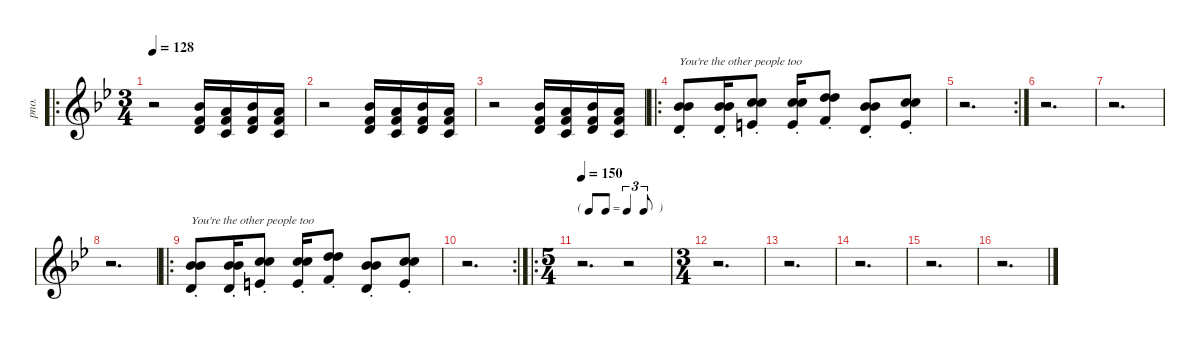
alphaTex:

\defaultSystemsLayout 4
\hideDynamics
\bracketExtendMode nobrackets
\otherSystemsTrackNameOrientation horizontal
\track ("Piano" "pno.") {defaultSystemsLayout 4 instrument acousticgrandpiano}
\staff {score}
\tuning (E4 B3 G3 D3 A2 E2)
\ro
\ts (3 4)
\beaming (8 2 2 2)
\tempo 128
\clef g2
\ks gminor
r.2{dy ff instrument acousticgrandpiano beam Down} (11.2{acc b} 10.3{acc forcenatural} 12.4{acc forcenatural}).16{beam Up} (10.2{acc forcenatural} 10.3{acc forcenatural} 10.4{acc forcenatural}).16{beam Up} (11.2{acc b} 10.3{acc forcenatural} 12.4{acc forcenatural}).16{beam Up} (10.2{acc forcenatural} 10.3{acc forcenatural} 10.4{acc forcenatural}).16{beam Up} |
r.2{beam Down} (11.2{acc b} 10.3{acc forcenatural} 12.4{acc forcenatural}).16{beam Up} (10.2{acc forcenatural} 10.3{acc forcenatural} 10.4{acc forcenatural}).16{beam Up} (11.2{acc b} 10.3{acc forcenatural} 12.4{acc forcenatural}).16{beam Up} (10.2{acc forcenatural} 10.3{acc forcenatural} 10.4{acc forcenatural}).16{beam Up} |
r.2{beam Down} (11.2{acc b} 10.3{acc forcenatural} 12.4{acc forcenatural}).16{beam Up} (10.2{acc forcenatural} 10.3{acc forcenatural} 10.4{acc forcenatural}).16{beam Up} (11.2{acc b} 10.3{acc forcenatural} 12.4{acc forcenatural}).16{beam Up} (10.2{acc forcenatural} 10.3{acc forcenatural} 10.4{acc forcenatural}).16{beam Up} |
\ro
(6.1{st acc b} 11.2{st acc b} 7.3{st acc forcenatural}).8{txt "You're the other people too" dy f beam Up} (6.1{st acc b} 11.2{st acc b} 7.3{st acc forcenatural}).16{beam Up} (8.1{st acc forcenatural} 13.2{st acc forcenatural} 9.3{st acc forcenatural}).8{beam Up} (8.1{st acc forcenatural} 13.2{st acc forcenatural} 9.3{st acc forcenatural}).16{beam Up} (10.1{st acc forcenatural} 15.2{st acc forcenatural} 10.3{st acc forcenatural}).8{beam Up} (6.1{st acc b} 11.2{st acc b} 7.3{st acc forcenatural}).8{beam Up} (8.1{st acc forcenatural} 13.2{st acc forcenatural} 9.3{st acc forcenatural}).8{beam Up} |
\rc 2
r.2{d beam Down} |
r.2{d beam Down} |
r.2{d beam Down} |
r.2{d beam Down} |
\ro
(6.1{st acc b} 11.2{st acc b} 7.3{st acc forcenatural}).8{txt "You're the other people too" beam Up} (6.1{st acc b} 11.2{st acc b} 7.3{st acc forcenatural}).16{beam Up} (8.1{st acc forcenatural} 13.2{st acc forcenatural} 9.3{st acc forcenatural}).8{beam Up} (8.1{st acc forcenatural} 13.2{st acc forcenatural} 9.3{st acc forcenatural}).16{beam Up} (10.1{st acc forcenatural} 15.2{st acc forcenatural} 10.3{st acc forcenatural}).8{beam Up} (6.1{st acc b} 11.2{st acc b} 7.3{st acc forcenatural}).8{beam Up} (8.1{st acc forcenatural} 13.2{st acc forcenatural} 9.3{st acc forcenatural}).8{beam Up} |
\rc 2
r.2{d beam Down} |
\ro
\ts (5 4)
\beaming (8 6 4)
\tf triplet8th
\tempo 150
r.2{d beam Down} r.2{beam Down} |
\ts (3 4)
\beaming (8 2 2 2)
r.2{d beam Down} |
r.2{d beam Down} |
r.2{d beam Down} |
r.2{d beam Down} |
r.2{d beam Down}
